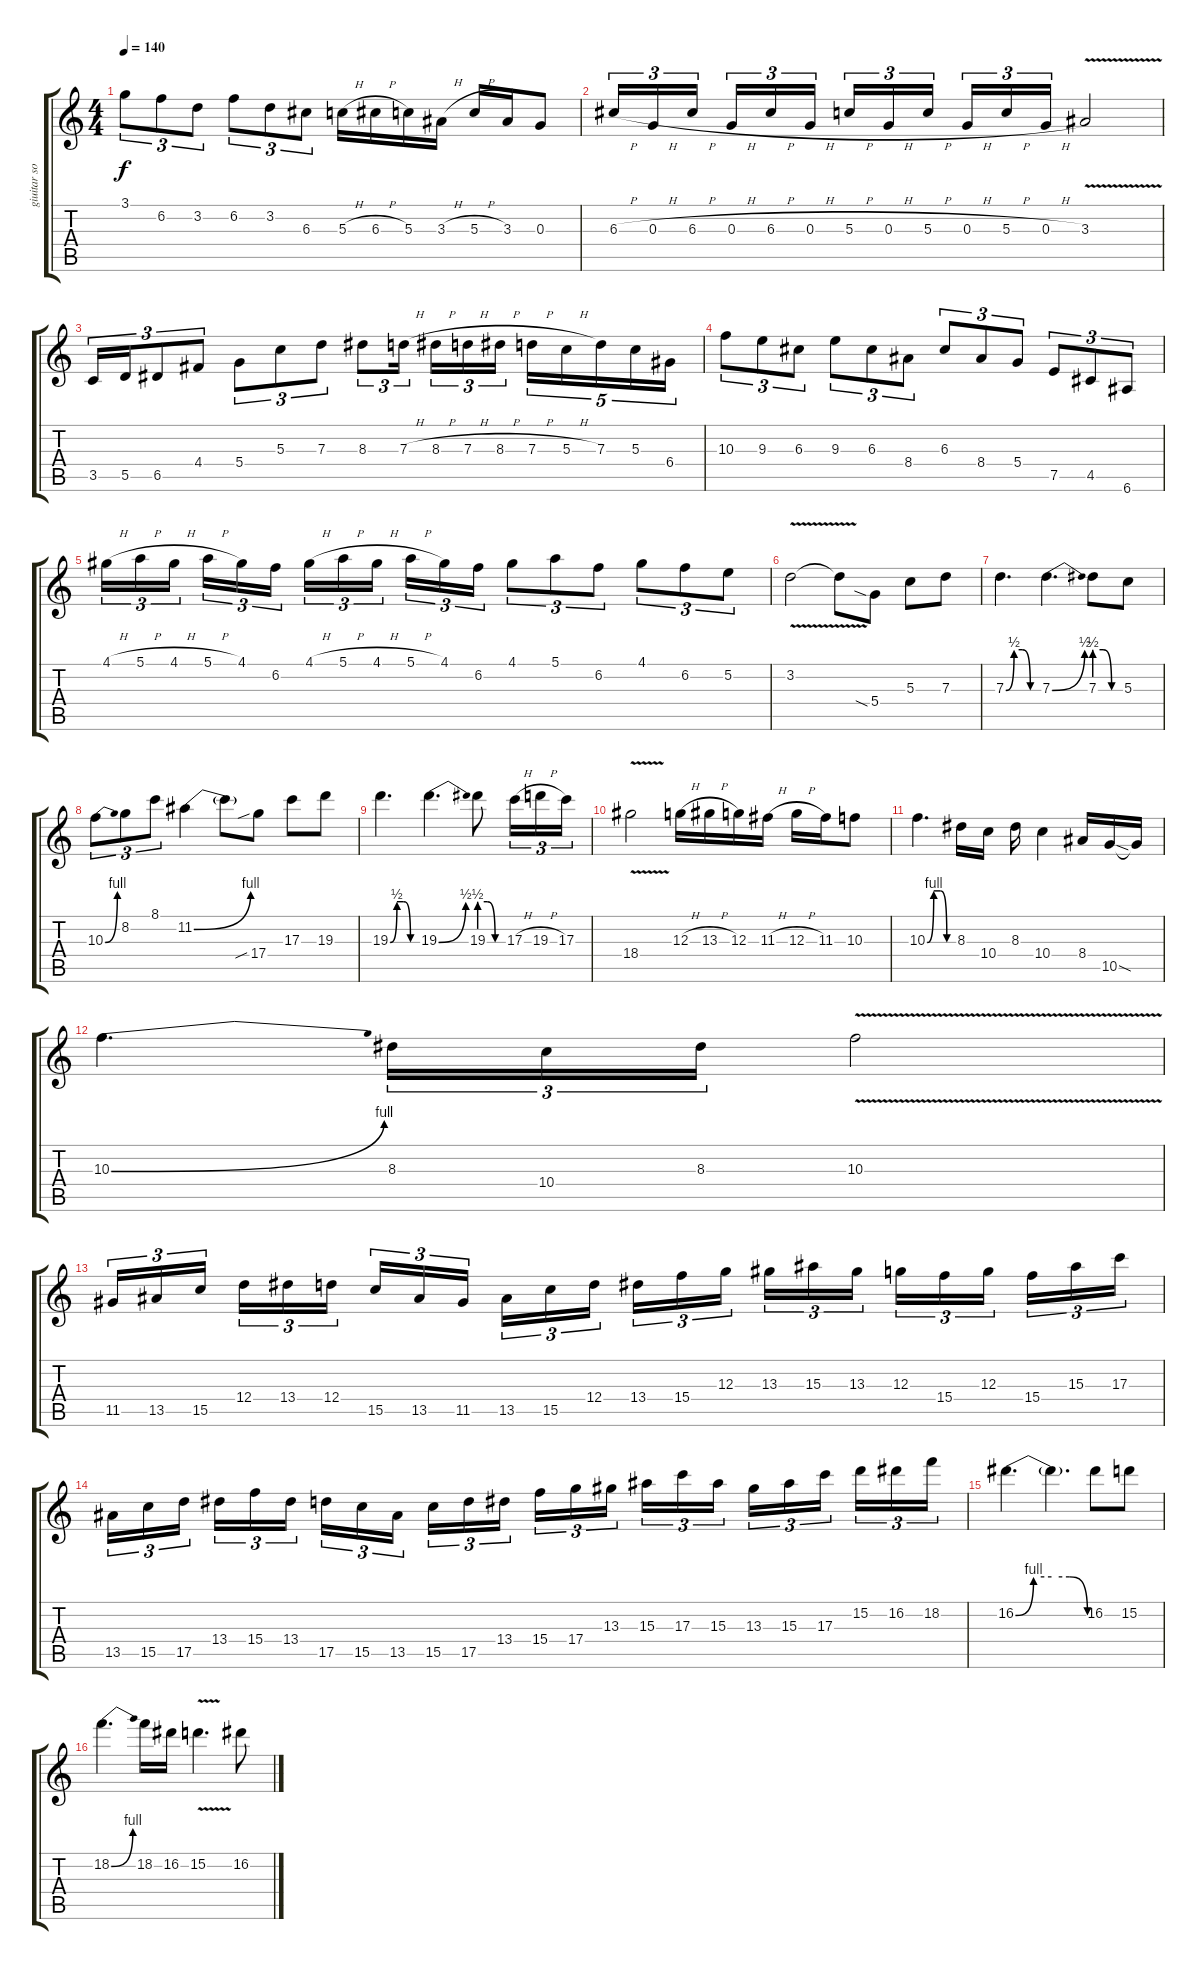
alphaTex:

\track ("giuitar solo" "giuitar so") {instrument distortionguitar}
\staff {score tabs}
\tuning (E4 B3 G3 D3 A2 E2) {hide}
\ts (4 4)
\tempo 140
\clef g2
\ks c
3.1.8{tu (3 2) dy f} 6.2.8{tu (3 2)} 3.2.8{tu (3 2)} 6.2.8{tu (3 2)} 3.2.8{tu (3 2)} 6.3.8{tu (3 2)} 5.3{h}.16 6.3{h}.16 5.3.16 3.3{h}.16 5.3{h}.16 3.3.16 0.3.8 |
6.3{h}.16{tu (3 2)} 0.3{h}.16{tu (3 2)} 6.3{h}.16{tu (3 2)} 0.3{h}.16{tu (3 2)} 6.3{h}.16{tu (3 2)} 0.3{h}.16{tu (3 2)} 5.3{h}.16{tu (3 2)} 0.3{h}.16{tu (3 2)} 5.3{h}.16{tu (3 2)} 0.3{h}.16{tu (3 2)} 5.3{h}.16{tu (3 2)} 0.3{h}.16{tu (3 2)} 3.3{v}.2 |
3.5.16{tu (3 2)} 5.5.16{tu (3 2)} 6.5.8{tu (3 2)} 4.4.8{tu (3 2)} 5.4.8{tu (3 2)} 5.3.8{tu (3 2)} 7.3.8{tu (3 2)} 8.3.8{tu (3 2)} 7.3{h}.16{tu (3 2)} 8.3{h}.16{tu (3 2)} 7.3{h}.16{tu (3 2)} 8.3{h}.16{tu (3 2)} 7.3{h}.16{tu (5 4)} 5.3{h}.16{tu (5 4)} 7.3.16{tu (5 4)} 5.3.16{tu (5 4)} 6.4.16{tu (5 4)} |
10.3.8{tu (3 2)} 9.3.8{tu (3 2)} 6.3.8{tu (3 2)} 9.3.8{tu (3 2)} 6.3.8{tu (3 2)} 8.4.8{tu (3 2)} 6.3.8{tu (3 2)} 8.4.8{tu (3 2)} 5.4.8{tu (3 2)} 7.5.8{tu (3 2)} 4.5.8{tu (3 2)} 6.6.8{tu (3 2)} |
4.1{h}.16{tu (3 2)} 5.1{h}.16{tu (3 2)} 4.1{h}.16{tu (3 2)} 5.1{h}.16{tu (3 2)} 4.1.16{tu (3 2)} 6.2.16{tu (3 2)} 4.1{h}.16{tu (3 2)} 5.1{h}.16{tu (3 2)} 4.1{h}.16{tu (3 2)} 5.1{h}.16{tu (3 2)} 4.1.16{tu (3 2)} 6.2.16{tu (3 2)} 4.1.8{tu (3 2)} 5.1.8{tu (3 2)} 6.2.8{tu (3 2)} 4.1.8{tu (3 2)} 6.2.8{tu (3 2)} 5.2.8{tu (3 2)} |
3.2{v}.2 3.2{t}.8 5.4{sia}.8 5.3.8 7.3.8 |
7.3{be (custom 0 0 15 2 30 2 45 0 60 0)}.4{d} 7.3{be (bend 0 0 60 2)}.4{d} 7.3{be (custom 0 2 20 2 40 0 60 0)}.8 5.3.8 |
10.3{be (bend 0 0 60 4)}.8{tu (3 2)} 8.2.8{tu (3 2)} 8.1.8{tu (3 2)} 11.2{be (bend 0 0 60 4)}.4 11.2{t}.8 17.4{sib}.8 17.3.8 19.3.8 |
19.3{be (custom 0 0 15 2 30 2 45 0 60 0)}.4{d} 19.3{be (bend 0 0 60 2)}.4{d} 19.3{be (custom 0 2 20 2 40 0 60 0)}.8 17.3{h}.16{tu (3 2)} 19.3{h}.16{tu (3 2)} 17.3.16{tu (3 2)} |
18.4{v}.2 12.3{h}.16 13.3{h}.16 12.3.16 11.3{h}.16 12.3{h}.16 11.3.16 10.3.8 |
10.3{be (custom 0 0 15 4 30 4 45 0 60 0)}.4{d} 8.3.16 10.4.16 8.3.16 10.4.4 8.4.16 10.5{sod}.16 10.5{t}.16 |
10.3{be (bend 0 0 60 4)}.4{d} 8.3.16{tu (3 2)} 10.4.16{tu (3 2)} 8.3.16{tu (3 2)} 10.3{v}.2 |
11.5.16{tu (3 2)} 13.5.16{tu (3 2)} 15.5.16{tu (3 2)} 12.4.16{tu (3 2)} 13.4.16{tu (3 2)} 12.4.16{tu (3 2)} 15.5.16{tu (3 2)} 13.5.16{tu (3 2)} 11.5.16{tu (3 2)} 13.5.16{tu (3 2)} 15.5.16{tu (3 2)} 12.4.16{tu (3 2)} 13.4.16{tu (3 2)} 15.4.16{tu (3 2)} 12.3.16{tu (3 2)} 13.3.16{tu (3 2)} 15.3.16{tu (3 2)} 13.3.16{tu (3 2)} 12.3.16{tu (3 2)} 15.4.16{tu (3 2)} 12.3.16{tu (3 2)} 15.4.16{tu (3 2)} 15.3.16{tu (3 2)} 17.3.16{tu (3 2)} |
13.5.16{tu (3 2)} 15.5.16{tu (3 2)} 17.5.16{tu (3 2)} 13.4.16{tu (3 2)} 15.4.16{tu (3 2)} 13.4.16{tu (3 2)} 17.5.16{tu (3 2)} 15.5.16{tu (3 2)} 13.5.16{tu (3 2)} 15.5.16{tu (3 2)} 17.5.16{tu (3 2)} 13.4.16{tu (3 2)} 15.4.16{tu (3 2)} 17.4.16{tu (3 2)} 13.3.16{tu (3 2)} 15.3.16{tu (3 2)} 17.3.16{tu (3 2)} 15.3.16{tu (3 2)} 13.3.16{tu (3 2)} 15.3.16{tu (3 2)} 17.3.16{tu (3 2)} 15.2.16{tu (3 2)} 16.2.16{tu (3 2)} 18.2.16{tu (3 2)} |
16.2{be (custom 0 0 15 4 30 4 45 4 60 0)}.4{d} 16.2{t}.4{d} 16.2.8 15.2.8 |
18.2{be (bend 0 0 60 4)}.4{d} 18.2.16 16.2.16 15.2{v}.4{d} 16.2.8
